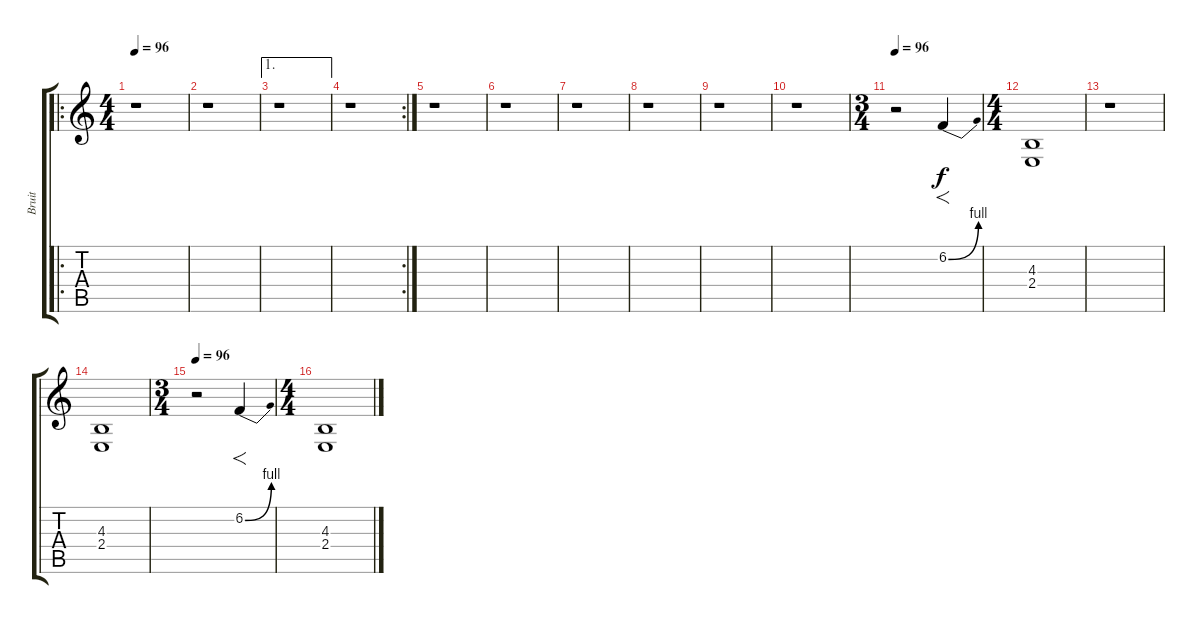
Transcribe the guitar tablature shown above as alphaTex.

\track ("Bruit " "Bruit ") {instrument drawbarorgan}
\staff {score tabs}
\tuning (E4 B3 G3 D3 A2 E2) {hide}
\ro
\ts (4 4)
\tempo 96
\clef g2
\ks c
r.1{dy f} |
r.1 |
\ae 1
r.1 |
\rc 2
r.1 |
r.1 |
r.1 |
r.1 |
r.1 |
r.1 |
r.1 |
\ts (3 4)
\tempo 96
r.2{volume 12 instrument applause} 6.2{be (bend 0 0 60 4)}.4{f} |
\ts (4 4)
(4.3 2.4).1{volume 11 instrument drawbarorgan} |
r.1 |
(4.3 2.4).1 |
\ts (3 4)
\tempo 96
r.2{volume 12 instrument applause} 6.2{be (bend 0 0 60 4)}.4{f} |
\ts (4 4)
(4.3 2.4).1{volume 11 instrument drawbarorgan}
